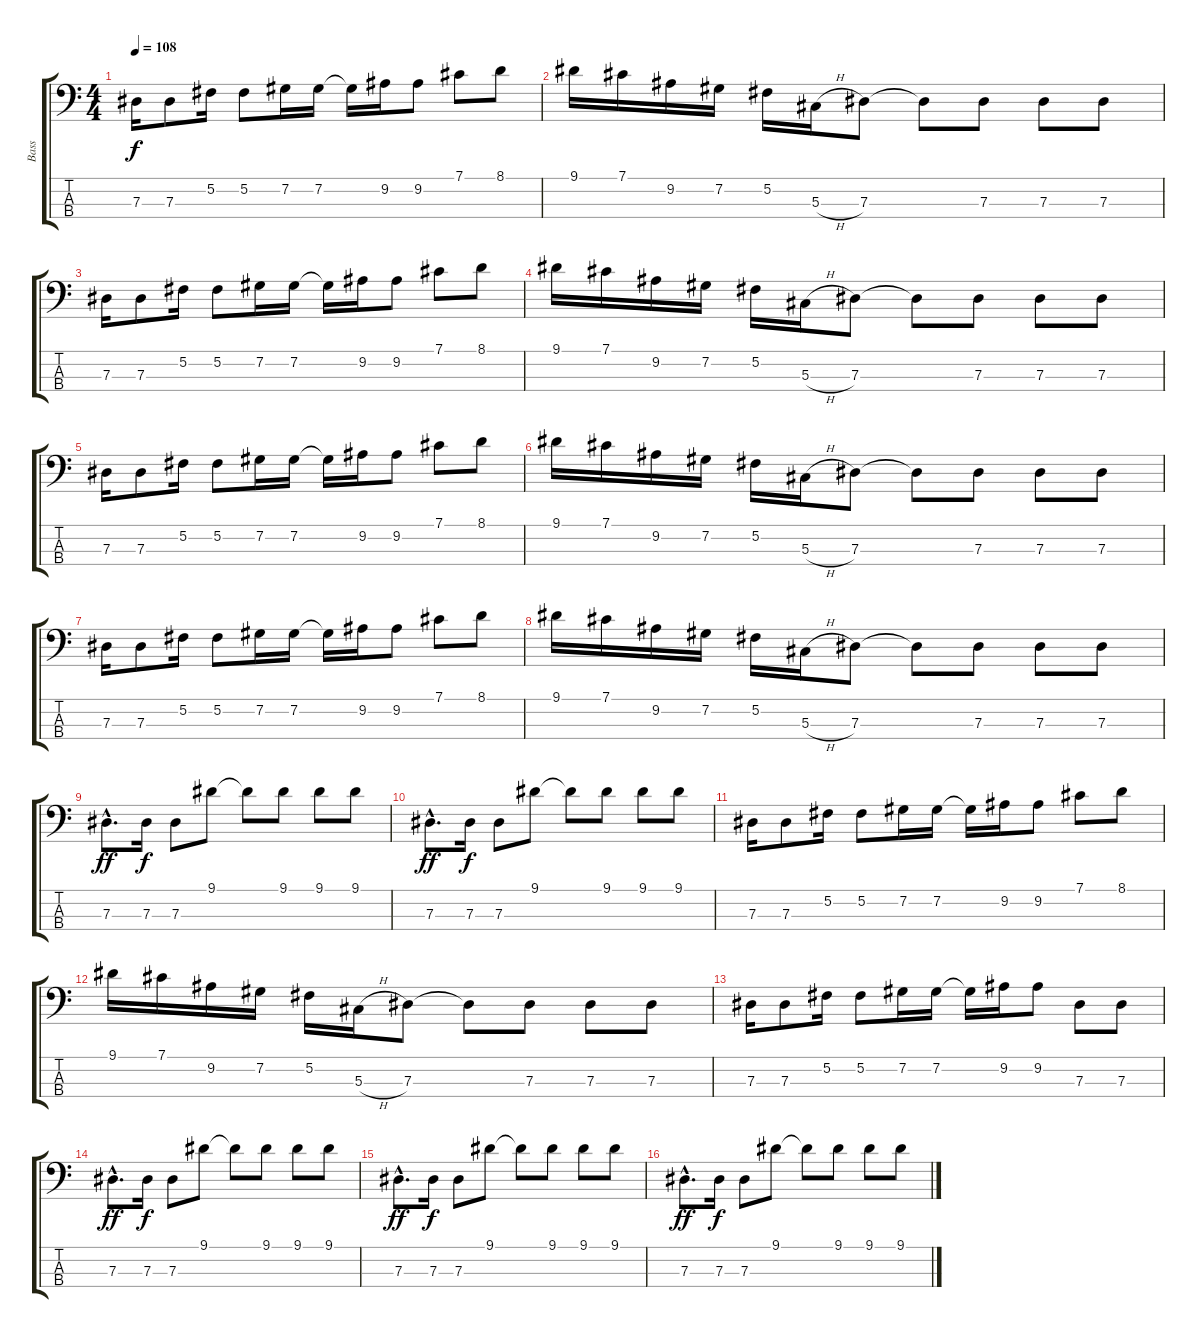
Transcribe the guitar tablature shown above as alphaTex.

\track ("Bass" "Bass") {instrument electricbassfinger}
\staff {score tabs}
\tuning (Gb2 Db2 Ab1 Eb1) {hide}
\ts (4 4)
\tempo 108
\clef f4
\ks c
7.3.16{dy f} 7.3.8 5.2.16 5.2.8 7.2.16 7.2.16 7.2{t}.16 9.2.16 9.2.8 7.1.8 8.1.8 |
9.1.16 7.1.16 9.2.16 7.2.16 5.2.16 5.3{h}.16 7.3.8 7.3{t}.8 7.3.8 7.3.8 7.3.8 |
7.3.16 7.3.8 5.2.16 5.2.8 7.2.16 7.2.16 7.2{t}.16 9.2.16 9.2.8 7.1.8 8.1.8 |
9.1.16 7.1.16 9.2.16 7.2.16 5.2.16 5.3{h}.16 7.3.8 7.3{t}.8 7.3.8 7.3.8 7.3.8 |
7.3.16 7.3.8 5.2.16 5.2.8 7.2.16 7.2.16 7.2{t}.16 9.2.16 9.2.8 7.1.8 8.1.8 |
9.1.16 7.1.16 9.2.16 7.2.16 5.2.16 5.3{h}.16 7.3.8 7.3{t}.8 7.3.8 7.3.8 7.3.8 |
7.3.16 7.3.8 5.2.16 5.2.8 7.2.16 7.2.16 7.2{t}.16 9.2.16 9.2.8 7.1.8 8.1.8 |
9.1.16 7.1.16 9.2.16 7.2.16 5.2.16 5.3{h}.16 7.3.8 7.3{t}.8 7.3.8 7.3.8 7.3.8 |
7.3{hac}.8{d dy ff} 7.3.16{dy f} 7.3.8 9.1.8 9.1{t}.8 9.1.8 9.1.8 9.1.8 |
7.3{hac}.8{d dy ff} 7.3.16{dy f} 7.3.8 9.1.8 9.1{t}.8 9.1.8 9.1.8 9.1.8 |
7.3.16 7.3.8 5.2.16 5.2.8 7.2.16 7.2.16 7.2{t}.16 9.2.16 9.2.8 7.1.8 8.1.8 |
9.1.16 7.1.16 9.2.16 7.2.16 5.2.16 5.3{h}.16 7.3.8 7.3{t}.8 7.3.8 7.3.8 7.3.8 |
7.3.16 7.3.8 5.2.16 5.2.8 7.2.16 7.2.16 7.2{t}.16 9.2.16 9.2.8 7.3.8 7.3.8 |
7.3{hac}.8{d dy ff} 7.3.16{dy f} 7.3.8 9.1.8 9.1{t}.8 9.1.8 9.1.8 9.1.8 |
7.3{hac}.8{d dy ff} 7.3.16{dy f} 7.3.8 9.1.8 9.1{t}.8 9.1.8 9.1.8 9.1.8 |
7.3{hac}.8{d dy ff} 7.3.16{dy f} 7.3.8 9.1.8 9.1{t}.8 9.1.8 9.1.8 9.1.8
